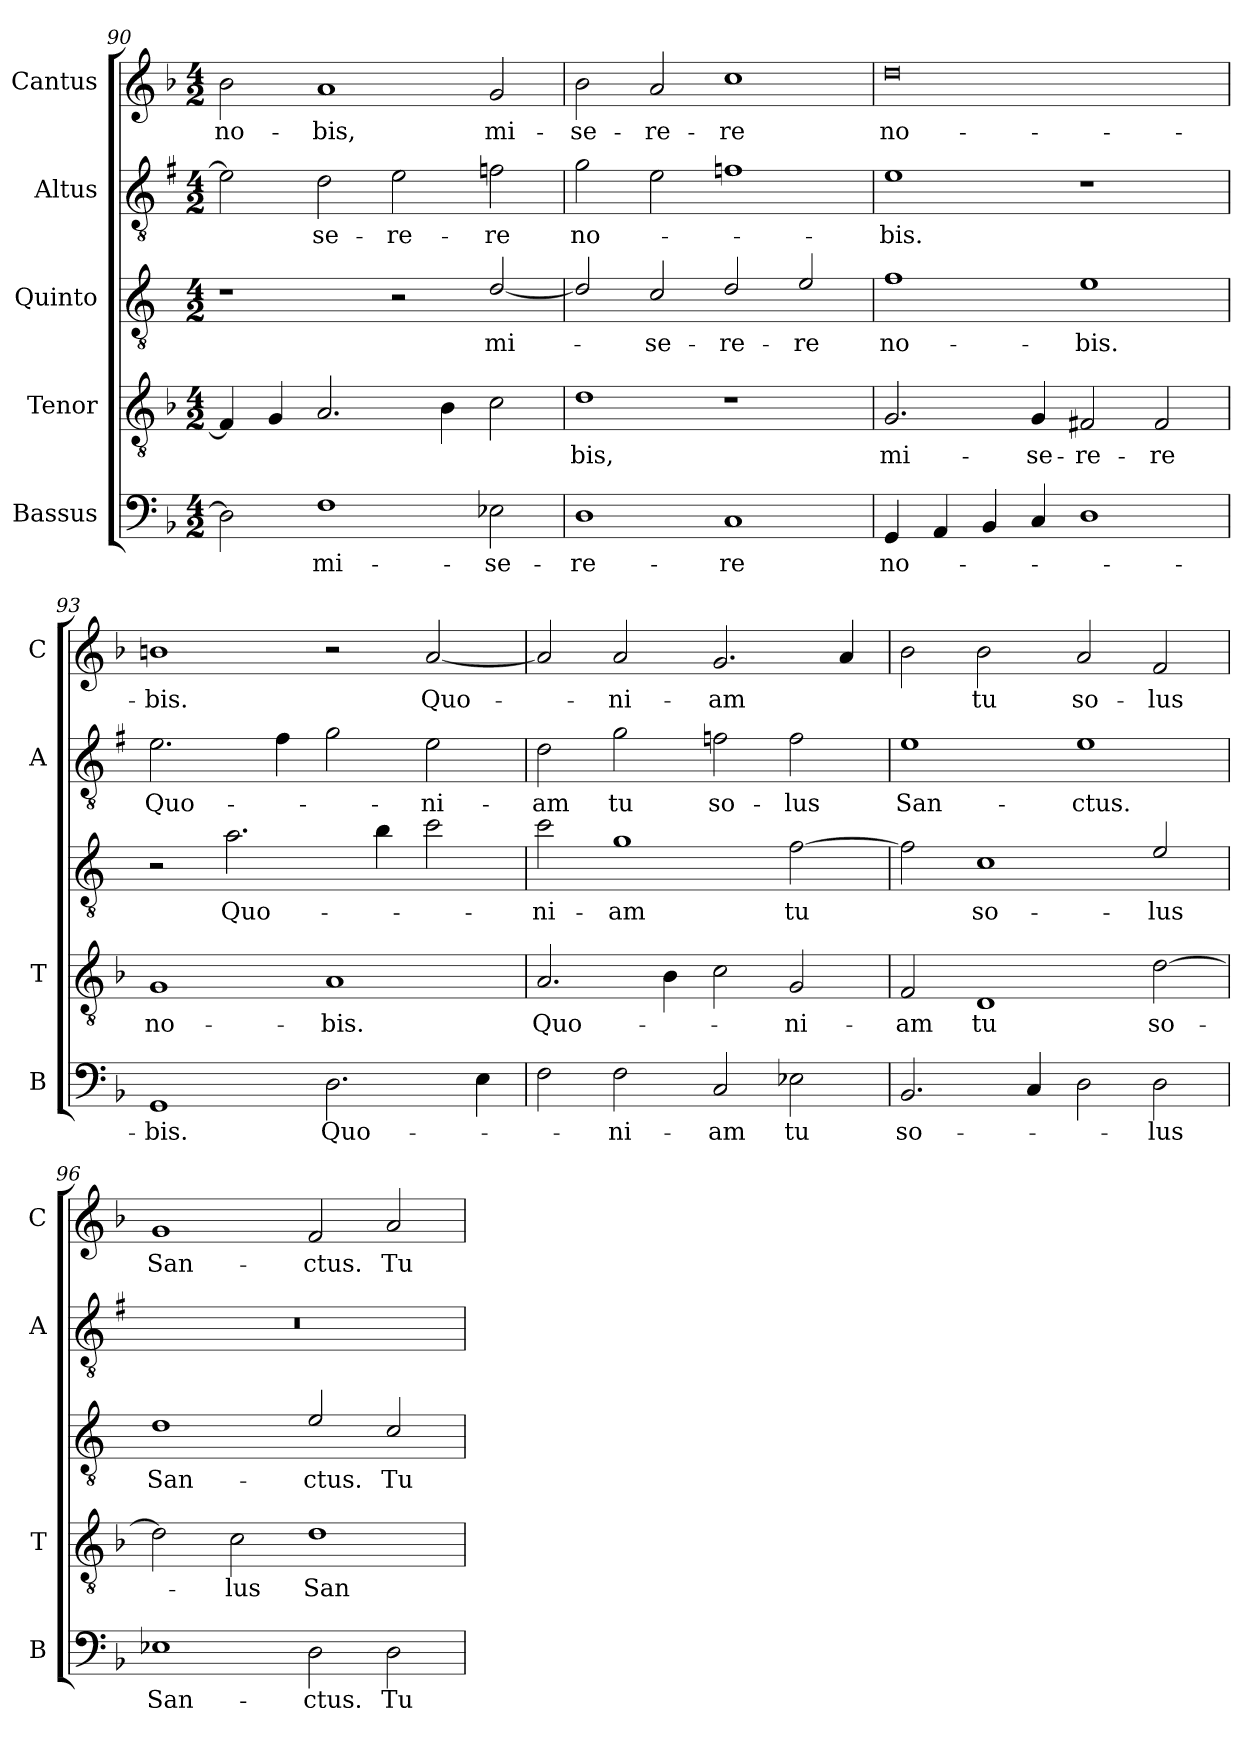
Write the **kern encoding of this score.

**kern	**text	**kern	**text	**kern	**text	**kern	**text	**kern	**text
*part5	*part5	*part4	*part4	*part3	*part3	*part2	*part2	*part1	*part1
*staff5	*staff5	*staff4	*staff4	*staff3	*staff3	*staff2	*staff2	*staff1	*staff1
*I"Bassus	*	*I"Tenor	*	*I"Quinto	*	*I"Altus	*	*I"Cantus	*
*I'B	*	*I'T	*	*	*	*I'A	*	*I'C	*
!!LO:PB:g=z
*clefF4	*	*clefGv2	*	*clefGv2	*	*clefGv2	*	*clefG2	*
*	*	*	*	*ITrd4c7	*	*ITrd1c2	*	*	*
*k[b-]	*	*k[b-]	*	*k[b-]	*	*k[b-]	*	*k[b-]	*
*F:	*	*F:	*	*F:	*	*F:	*	*F:	*
*M4/2	*	*M4/2	*	*M4/2	*	*M4/2	*	*M4/2	*
=90	=90	=90	=90	=90	=90	=90	=90	=90	=90
!	!	!	!	!	!	!	!	!	!LO:LY:b
2D\]	.	4F/]	.	1r	.	2d\]	.	2b-\	no-
.	.	4G/	.	.	.	.	.	.	.
!	!LO:LY:b	!	!	!	!	!	!LO:LY:b	!	!LO:LY:b
1F	mi-	2.A/	.	.	.	2c\	-se-	1a	-bis,
!	!	!	!	!	!	!	!LO:LY:b	!	!
.	.	.	.	2r	.	2d\	-re-	.	.
.	.	4B-\	.	.	.	.	.	.	.
!	!LO:LY:b	!	!	!	!LO:LY:b	!	!LO:LY:b	!	!LO:LY:b
2E-X\	-se-	2c\	.	[2G/	mi-	2e-X\	-re	2g/	mi-
=91	=91	=91	=91	=91	=91	=91	=91	=91	=91
!	!LO:LY:b	!	!LO:LY:b	!	!	!	!LO:LY:b	!	!LO:LY:b
1D	-re-	1d	-bis,	2G/]	.	2f\	no-	2b-\	-se-
!	!	!	!	!	!LO:LY:b	!	!	!	!LO:LY:b
.	.	.	.	2F/	-se-	2d\	.	2a/	-re-
!	!LO:LY:b	!	!	!	!LO:LY:b	!	!	!	!LO:LY:b
1C	-re	1r	.	2G/	-re-	1e-X	.	1cc	-re
!	!	!	!	!	!LO:LY:b	!	!	!	!
.	.	.	.	2A/	-re	.	.	.	.
=92	=92	=92	=92	=92	=92	=92	=92	=92	=92
!	!LO:LY:b	!	!LO:LY:b	!	!LO:LY:b	!	!LO:LY:b	!	!LO:LY:b
4GG/	no-	2.G/	mi-	1B-	no-	1d	-bis.	0dd	no-
4AA/	.	.	.	.	.	.	.	.	.
4BB-/	.	.	.	.	.	.	.	.	.
!	!	!	!LO:LY:b	!	!	!	!	!	!
4C/	.	4G/	-se-	.	.	.	.	.	.
!	!	!	!LO:LY:b	!	!LO:LY:b	!	!	!	!
1D	.	2F#X/	-re-	1A	-bis.	1r	.	.	.
!	!	!	!LO:LY:b	!	!	!	!	!	!
.	.	2F#/	-re	.	.	.	.	.	.
=93	=93	=93	=93	=93	=93	=93	=93	=93	=93
!	!LO:LY:b	!	!LO:LY:b	!	!	!	!LO:LY:b	!	!LO:LY:b
1GG	-bis.	1G	no-	2r	.	2.d\	Quo-	1bn	-bis.
!	!	!	!	!	!LO:LY:b	!	!	!	!
.	.	.	.	2.d\	Quo-	.	.	.	.
.	.	.	.	.	.	4e\	.	.	.
!	!LO:LY:b	!	!LO:LY:b	!	!	!	!	!	!
2.D\	Quo-	1A	-bis.	.	.	2f\	.	2r	.
.	.	.	.	4e\	.	.	.	.	.
!	!	!	!	!	!	!	!LO:LY:b	!	!LO:LY:b
.	.	.	.	2f\	.	2d\	-ni-	[2a/	Quo-
4E\	.	.	.	.	.	.	.	.	.
=94	=94	=94	=94	=94	=94	=94	=94	=94	=94
!	!	!	!LO:LY:b	!	!LO:LY:b	!	!LO:LY:b	!	!
2F\	.	2.A/	Quo-	2f\	-ni-	2c\	-am	2a/]	.
!	!LO:LY:b	!	!	!	!LO:LY:b	!	!LO:LY:b	!	!LO:LY:b
2F\	-ni-	.	.	1c	-am	2f\	tu	2a/	-ni-
.	.	4B-\	.	.	.	.	.	.	.
!	!LO:LY:b	!	!	!	!	!	!LO:LY:b	!	!LO:LY:b
2C/	-am	2c\	.	.	.	2e-X\	so-	2.g/	-am
!	!LO:LY:b	!	!LO:LY:b	!	!LO:LY:b	!	!LO:LY:b	!	!
2E-X\	tu	2G/	-ni-	[2B-\	tu	2e-\	-lus	.	.
.	.	.	.	.	.	.	.	4a/	.
=95	=95	=95	=95	=95	=95	=95	=95	=95	=95
!	!LO:LY:b	!	!LO:LY:b	!	!	!	!LO:LY:b	!	!
2.BB-/	so-	2F/	-am	2B-\]	.	1d	San-	2b-\	.
!	!	!	!LO:LY:b	!	!LO:LY:b	!	!	!	!LO:LY:b
.	.	1D	tu	1F	so-	.	.	2b-\	tu
4C/	.	.	.	.	.	.	.	.	.
!	!	!	!	!	!	!	!LO:LY:b	!	!LO:LY:b
2D\	.	.	.	.	.	1d	-ctus.	2a/	so-
!	!LO:LY:b	!	!LO:LY:b	!	!LO:LY:b	!	!	!	!LO:LY:b
2D\	-lus	[2d\	so-	2A/	-lus	.	.	2f/	-lus
!!LO:LB:g=z
=96	=96	=96	=96	=96	=96	=96	=96	=96	=96
!	!LO:LY:b	!	!	!	!LO:LY:b	!	!	!	!LO:LY:b
1E-X	San-	2d\]	.	1G	San-	0r	.	1g	San-
!	!	!	!LO:LY:b	!	!	!	!	!	!
.	.	2c\	-lus	.	.	.	.	.	.
!	!LO:LY:b	!	!LO:LY:b	!	!LO:LY:b	!	!	!	!LO:LY:b
2D\	-ctus.	1d	San-	2A/	-ctus.	.	.	2f/	-ctus.
!	!LO:LY:b	!	!	!	!LO:LY:b	!	!	!	!LO:LY:b
2D\	Tu	.	.	2F/	Tu	.	.	2a/	Tu
=	=	=	=	=	=	=	=	=	=
*-	*-	*-	*-	*-	*-	*-	*-	*-	*-
